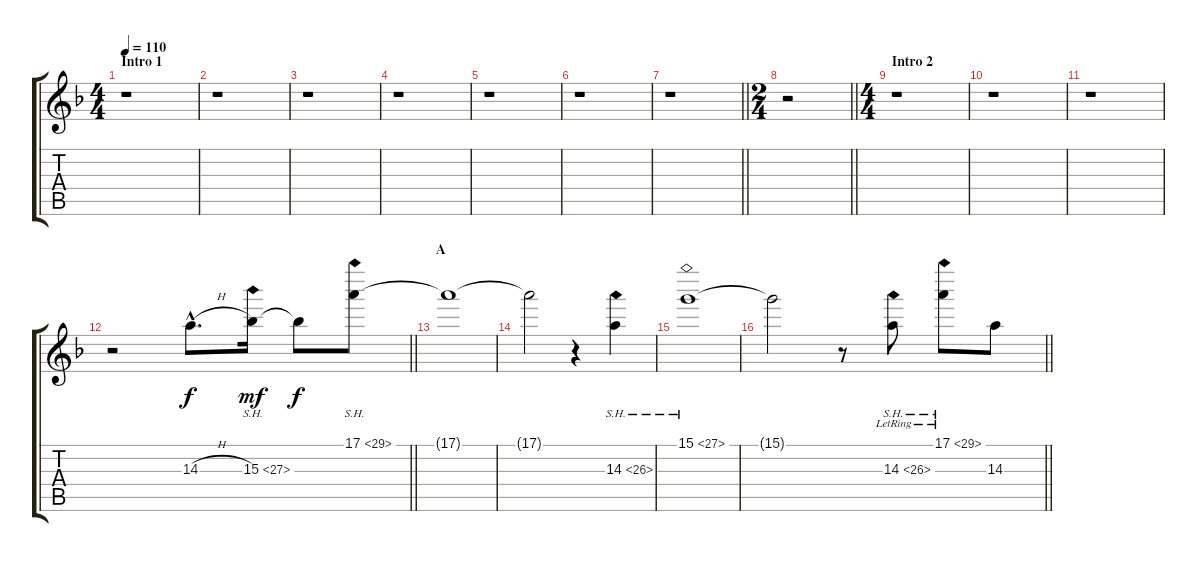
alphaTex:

\track "" {instrument distortionguitar}
\staff {score tabs}
\tuning (E4 B3 G3 D3 A2 D2) {hide}
\ts (4 4)
\section ("" "Intro 1")
\tempo 110
\clef g2
\ks dminor
r.1{dy f instrument distortionguitar} |
r.1 |
r.1 |
r.1 |
r.1 |
r.1 |
\barLineRight lightlight
r.1 |
\ts (2 4)
\barLineRight lightlight
r.2 |
\ts (4 4)
\section ("" "Intro 2")
r.1 |
r.1 |
r.1 |
\barLineRight lightlight
r.2{volume 10 instrument distortionguitar} 14.3{h hac}.8{d} 15.3{sh 12}.16{dy mf} 15.3{t}.8{dy f} 17.1{sh 12}.8 |
\section ("" "A")
17.1{t}.1 |
17.1{t}.2 r.4 14.3{sh 12}.4 |
15.1{sh 12}.1 |
\barLineRight lightlight
15.1{t}.2 r.8 14.3{sh 12 lr}.8 17.1{sh 12 lr}.8 14.3.8
